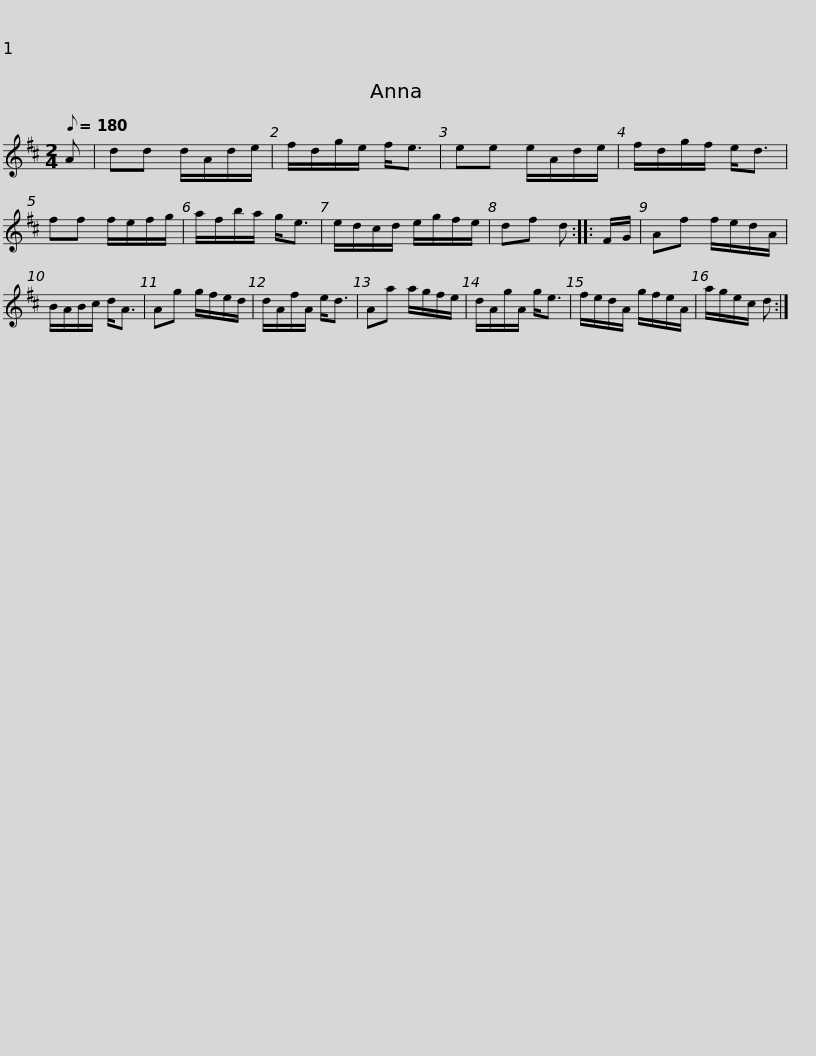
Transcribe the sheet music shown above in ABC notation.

X:1
L:1/8
Q:1/8=180
M:2/4
I:linebreak $
K:none
V:1 treble transpose="8 "
V:1
[K:D] A | dd d/A/d/e/ | f/d/g/e/ f<e | ee e/A/d/e/ | f/d/g/f/ e<d | %5
 ff f/e/f/g/ | a/f/b/a/ g<e |$ e/d/c/d/ e/g/f/e/ | df d :: F/G/ | %10
 Af f/e/d/A/ | B/A/B/c/ d<A | Ag g/f/e/d/ | d/A/f/A/ e<d | Aa a/g/f/e/ |$ %15
 d/A/g/A/ g<e | f/e/d/A/ g/f/e/A/ | a/g/e/c/ d :| %18
